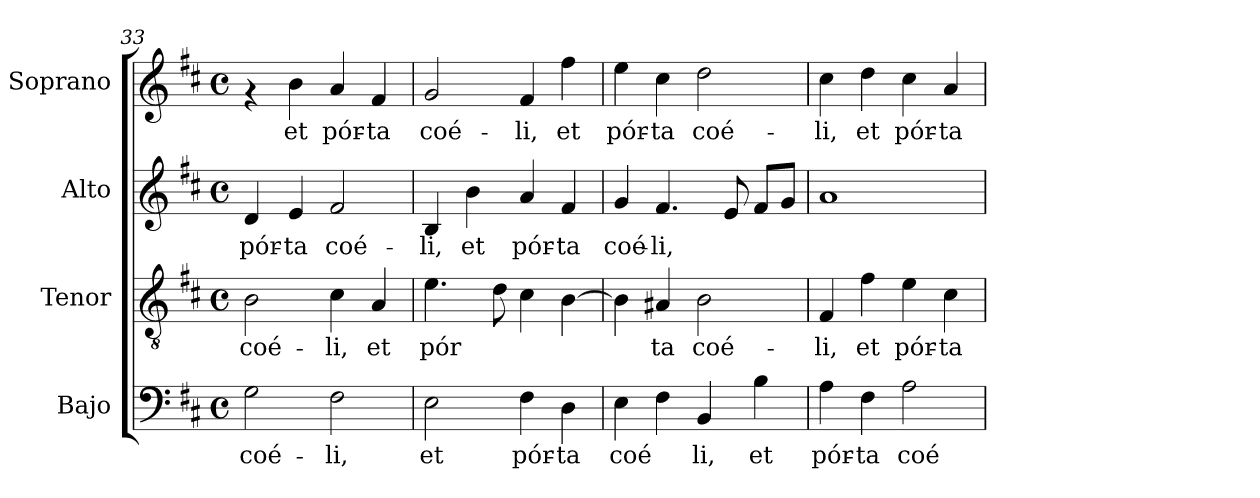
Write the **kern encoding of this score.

**kern	**text	**kern	**text	**kern	**text	**kern	**text
*part4	*part4	*part3	*part3	*part2	*part2	*part1	*part1
*staff4	*staff4	*staff3	*staff3	*staff2	*staff2	*staff1	*staff1
*I"Bajo	*	*I"Tenor	*	*I"Alto	*	*I"Soprano	*
*I'B.	*	*I'T.	*	*I'A.	*	*I'S.	*
*clefF4	*	*clefGv2	*	*clefG2	*	*clefG2	*
*k[f#c#]	*	*k[f#c#]	*	*k[f#c#]	*	*k[f#c#]	*
*D:	*	*D:	*	*D:	*	*D:	*
*M4/4	*	*M4/4	*	*M4/4	*	*M4/4	*
*met(c)	*	*met(c)	*	*met(c)	*	*met(c)	*
=33	=33	=33	=33	=33	=33	=33	=33
!	!LO:LY:b:cj	!	!LO:LY:b:cj	!	!LO:LY:b:cj	!	!
2G\	coé-	2B\	coé-	4d/	pór-	4rf	.
!	!	!	!	!	!LO:LY:b:cj	!	!LO:LY:b:cj
.	.	.	.	4e/	-ta	4b\	et
!	!LO:LY:b:cj	!	!LO:LY:b:cj	!	!LO:LY:b:cj	!	!LO:LY:b:cj
2F#\	-li,	4c#\	-li,	2f#/	coé-	4a/	pór-
!	!	!	!LO:LY:b:cj	!	!	!	!LO:LY:b:cj
.	.	4A/	et	.	.	4f#/	-ta
=34	=34	=34	=34	=34	=34	=34	=34
!	!LO:LY:b:cj	!	!LO:LY:b:cj	!	!LO:LY:b:cj	!	!LO:LY:b:cj
2E\	et	4.e\	pór-	4B/	-li,	2g/	coé-
!	!	!	!	!	!LO:LY:b:cj	!	!
.	.	.	.	4b\	et	.	.
!	!	!	!LO:LY:b:cj	!	!	!	!
.	.	8d\	--	.	.	.	.
!	!LO:LY:b:cj	!	!LO:LY:b:cj	!	!LO:LY:b:cj	!	!LO:LY:b:cj
4F#\	pór-	4c#\	--	4a/	pór-	4f#/	-li,
!	!LO:LY:b:cj	!	!LO:LY:b:cj	!	!LO:LY:b:cj	!	!LO:LY:b:cj
4D\	-ta	[>4B\	--	4f#/	-ta	4ff#\	et
=35	=35	=35	=35	=35	=35	=35	=35
!	!LO:LY:b:cj	!	!LO:LY:b:cj	!	!LO:LY:b:cj	!	!LO:LY:b:cj
4E\	coé-	4B\]	--	4g/	coé-	4ee\	pór-
!	!LO:LY:b:cj	!	!LO:LY:b:cj	!	!LO:LY:b:cj	!	!LO:LY:b:cj
4F#\	--	4A#X/	-ta	4.f#/	-li,	4cc#\	-ta
!	!LO:LY:b:cj	!	!LO:LY:b:cj	!	!	!	!LO:LY:b:cj
4BB/	-li,	2B\	coé-	.	.	2dd\	coé-
!	!	!	!	!	!LO:LY:b:cj	!	!
.	.	.	.	8e/	.	.	.
!	!LO:LY:b:cj	!	!	!	!LO:LY:b:cj	!	!
4B\	et	.	.	8f#/L	.	.	.
!	!	!	!	!	!LO:LY:b:cj	!	!
.	.	.	.	8g/J	.	.	.
=36	=36	=36	=36	=36	=36	=36	=36
!	!LO:LY:b:cj	!	!LO:LY:b:cj	!	!LO:LY:b:cj	!	!LO:LY:b:cj
4A\	pór-	4F#/	-li,	1a	.	4cc#\	-li,
!	!LO:LY:b:cj	!	!LO:LY:b:cj	!	!	!	!LO:LY:b:cj
4F#\	-ta	4f#\	et	.	.	4dd\	et
!	!LO:LY:b:cj	!	!LO:LY:b:cj	!	!	!	!LO:LY:b:cj
2A\	coé-	4e\	pór-	.	.	4cc#\	pór-
!	!	!	!LO:LY:b:cj	!	!	!	!LO:LY:b:cj
.	.	4c#\	-ta	.	.	4a/	-ta
=	=	=	=	=	=	=	=
*-	*-	*-	*-	*-	*-	*-	*-
